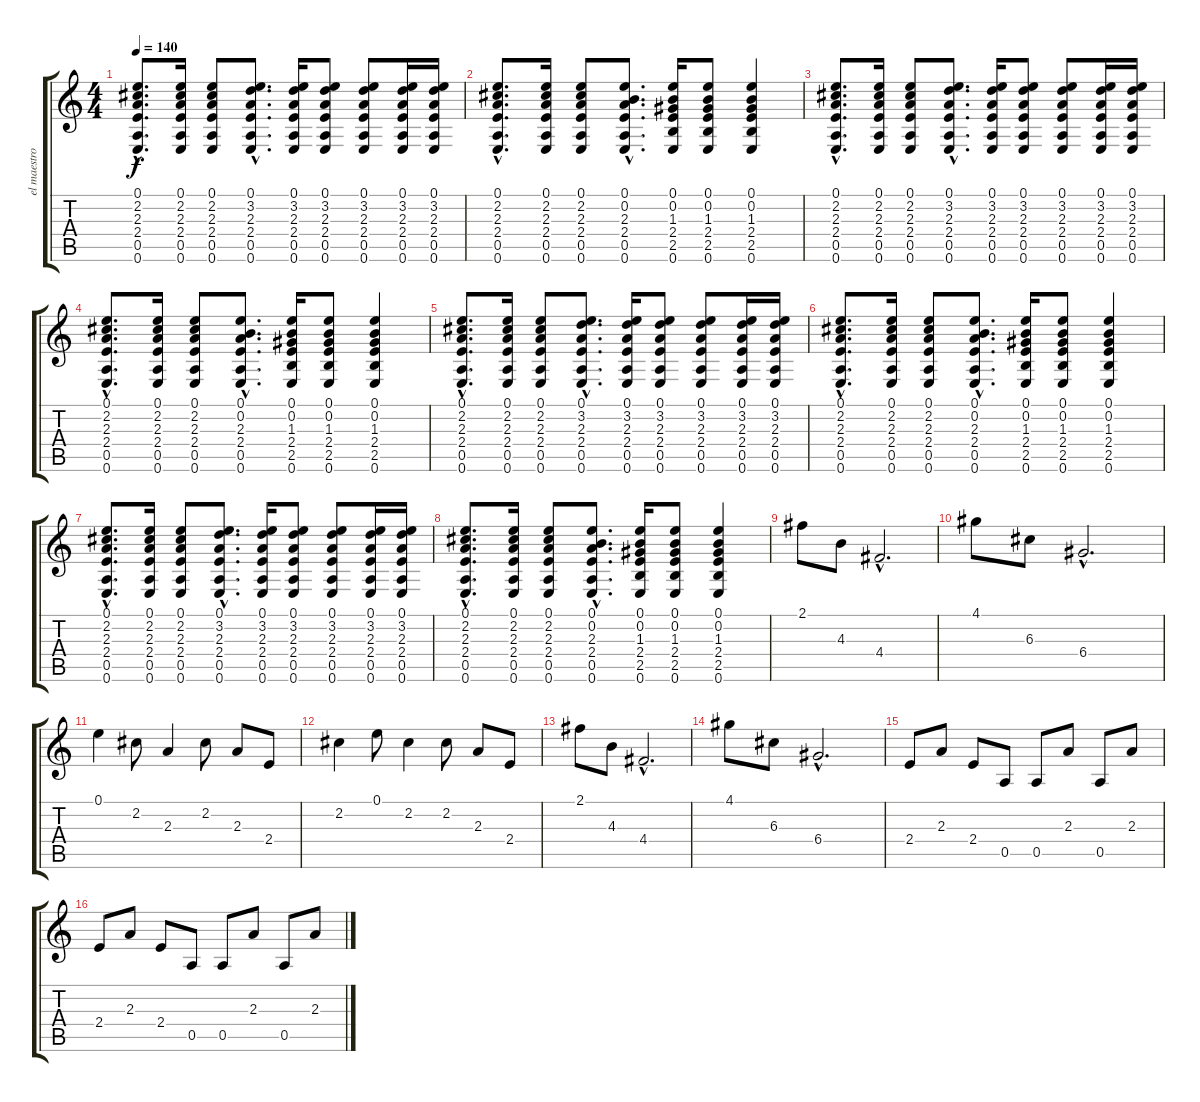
\track ("el maestro Juan Valdivia" "el maestro") {instrument electricguitarjazz}
\staff {score tabs}
\tuning (E4 B3 G3 D3 A2 E2) {hide}
\ts (4 4)
\tempo 140
\clef g2
\ks c
(0.1{hac} 2.2{hac} 2.3{hac} 2.4{hac} 0.5{hac} 0.6{hac}).8{d dy f} (0.1 2.2 2.3 2.4 0.5 0.6).16 (0.1 2.2 2.3 2.4 0.5 0.6).8 (0.1{hac} 3.2{hac} 2.3{hac} 2.4{hac} 0.5{hac} 0.6{hac}).8{d} (0.1 3.2 2.3 2.4 0.5 0.6).16 (0.1 3.2 2.3 2.4 0.5 0.6).8 (0.1 3.2 2.3 2.4 0.5 0.6).8 (0.1 3.2 2.3 2.4 0.5 0.6).16 (0.1 3.2 2.3 2.4 0.5 0.6).16 |
(0.1{hac} 2.2{hac} 2.3{hac} 2.4{hac} 0.5{hac} 0.6{hac}).8{d} (0.1 2.2 2.3 2.4 0.5 0.6).16 (0.1 2.2 2.3 2.4 0.5 0.6).8 (0.1{hac} 0.2{hac} 2.3{hac} 2.4{hac} 0.5{hac} 0.6{hac}).8{d} (0.1 0.2 1.3 2.4 2.5 0.6).16 (0.1 0.2 1.3 2.4 2.5 0.6).8 (0.1 0.2 1.3 2.4 2.5 0.6).4 |
(0.1{hac} 2.2{hac} 2.3{hac} 2.4{hac} 0.5{hac} 0.6{hac}).8{d} (0.1 2.2 2.3 2.4 0.5 0.6).16 (0.1 2.2 2.3 2.4 0.5 0.6).8 (0.1{hac} 3.2{hac} 2.3{hac} 2.4{hac} 0.5{hac} 0.6{hac}).8{d} (0.1 3.2 2.3 2.4 0.5 0.6).16 (0.1 3.2 2.3 2.4 0.5 0.6).8 (0.1 3.2 2.3 2.4 0.5 0.6).8 (0.1 3.2 2.3 2.4 0.5 0.6).16 (0.1 3.2 2.3 2.4 0.5 0.6).16 |
(0.1{hac} 2.2{hac} 2.3{hac} 2.4{hac} 0.5{hac} 0.6{hac}).8{d} (0.1 2.2 2.3 2.4 0.5 0.6).16 (0.1 2.2 2.3 2.4 0.5 0.6).8 (0.1{hac} 0.2{hac} 2.3{hac} 2.4{hac} 0.5{hac} 0.6{hac}).8{d} (0.1 0.2 1.3 2.4 2.5 0.6).16 (0.1 0.2 1.3 2.4 2.5 0.6).8 (0.1 0.2 1.3 2.4 2.5 0.6).4 |
(0.1{hac} 2.2{hac} 2.3{hac} 2.4{hac} 0.5{hac} 0.6{hac}).8{d} (0.1 2.2 2.3 2.4 0.5 0.6).16 (0.1 2.2 2.3 2.4 0.5 0.6).8 (0.1{hac} 3.2{hac} 2.3{hac} 2.4{hac} 0.5{hac} 0.6{hac}).8{d} (0.1 3.2 2.3 2.4 0.5 0.6).16 (0.1 3.2 2.3 2.4 0.5 0.6).8 (0.1 3.2 2.3 2.4 0.5 0.6).8 (0.1 3.2 2.3 2.4 0.5 0.6).16 (0.1 3.2 2.3 2.4 0.5 0.6).16 |
(0.1{hac} 2.2{hac} 2.3{hac} 2.4{hac} 0.5{hac} 0.6{hac}).8{d} (0.1 2.2 2.3 2.4 0.5 0.6).16 (0.1 2.2 2.3 2.4 0.5 0.6).8 (0.1{hac} 0.2{hac} 2.3{hac} 2.4{hac} 0.5{hac} 0.6{hac}).8{d} (0.1 0.2 1.3 2.4 2.5 0.6).16 (0.1 0.2 1.3 2.4 2.5 0.6).8 (0.1 0.2 1.3 2.4 2.5 0.6).4 |
(0.1{hac} 2.2{hac} 2.3{hac} 2.4{hac} 0.5{hac} 0.6{hac}).8{d} (0.1 2.2 2.3 2.4 0.5 0.6).16 (0.1 2.2 2.3 2.4 0.5 0.6).8 (0.1{hac} 3.2{hac} 2.3{hac} 2.4{hac} 0.5{hac} 0.6{hac}).8{d} (0.1 3.2 2.3 2.4 0.5 0.6).16 (0.1 3.2 2.3 2.4 0.5 0.6).8 (0.1 3.2 2.3 2.4 0.5 0.6).8 (0.1 3.2 2.3 2.4 0.5 0.6).16 (0.1 3.2 2.3 2.4 0.5 0.6).16 |
(0.1{hac} 2.2{hac} 2.3{hac} 2.4{hac} 0.5{hac} 0.6{hac}).8{d} (0.1 2.2 2.3 2.4 0.5 0.6).16 (0.1 2.2 2.3 2.4 0.5 0.6).8 (0.1{hac} 0.2{hac} 2.3{hac} 2.4{hac} 0.5{hac} 0.6{hac}).8{d} (0.1 0.2 1.3 2.4 2.5 0.6).16 (0.1 0.2 1.3 2.4 2.5 0.6).8 (0.1 0.2 1.3 2.4 2.5 0.6).4 |
2.1.8 4.3.8 4.4{hac}.2{d} |
4.1.8 6.3.8 6.4{hac}.2{d} |
0.1.4 2.2.8 2.3.4 2.2.8 2.3.8 2.4.8 |
2.2.4 0.1.8 2.2.4 2.2.8 2.3.8 2.4.8 |
2.1.8 4.3.8 4.4{hac}.2{d} |
4.1.8 6.3.8 6.4{hac}.2{d} |
2.4.8 2.3.8 2.4.8 0.5.8 0.5.8 2.3.8 0.5.8 2.3.8 |
2.4.8 2.3.8 2.4.8 0.5.8 0.5.8 2.3.8 0.5.8 2.3.8
